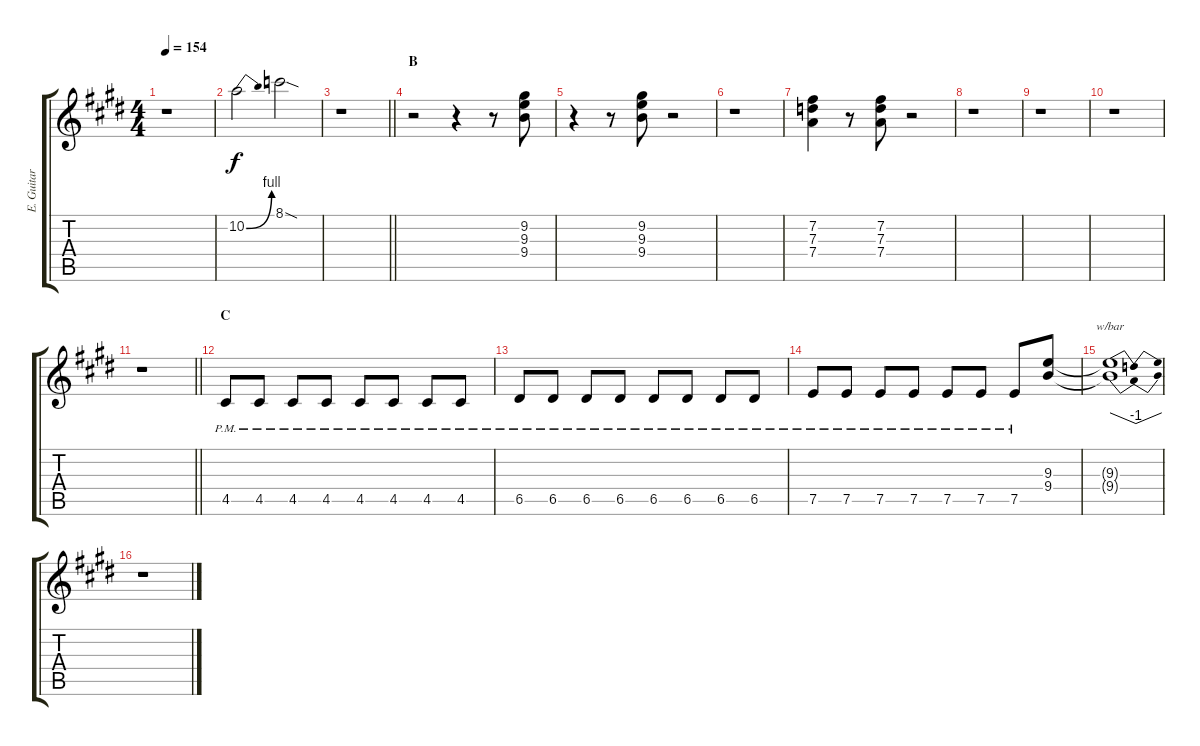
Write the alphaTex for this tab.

\track ("E. Guitar I" "E. Guitar ") {instrument overdrivenguitar}
\staff {score tabs}
\tuning (E4 B3 G3 D3 A2 E2) {hide}
\ts (4 4)
\tempo 154
\clef g2
\ks e
r.1{dy f} |
10.2{be (bend 0 0 60 4)}.2 8.1{sod}.2 |
\barLineRight lightlight
r.1 |
\section ("" "B")
r.2 r.4 r.8 (9.2 9.3 9.4).8 |
r.4 r.8 (9.2 9.3 9.4).8 r.2 |
r.1 |
(7.2 7.3 7.4).4 r.8 (7.2 7.3 7.4).8 r.2 |
r.1 |
r.1 |
r.1 |
\barLineRight lightlight
r.1 |
\section ("" "C")
4.5{pm}.8 4.5{pm}.8 4.5{pm}.8 4.5{pm}.8 4.5{pm}.8 4.5{pm}.8 4.5{pm}.8 4.5{pm}.8 |
6.5{pm}.8 6.5{pm}.8 6.5{pm}.8 6.5{pm}.8 6.5{pm}.8 6.5{pm}.8 6.5{pm}.8 6.5{pm}.8 |
7.5{pm}.8 7.5{pm}.8 7.5{pm}.8 7.5{pm}.8 7.5{pm}.8 7.5{pm}.8 7.5{pm}.8 (9.3 9.4).8 |
(9.3{t} 9.4{t}).1{tbe (dip default 0 0 30 -4 60 0)} |
r.1
